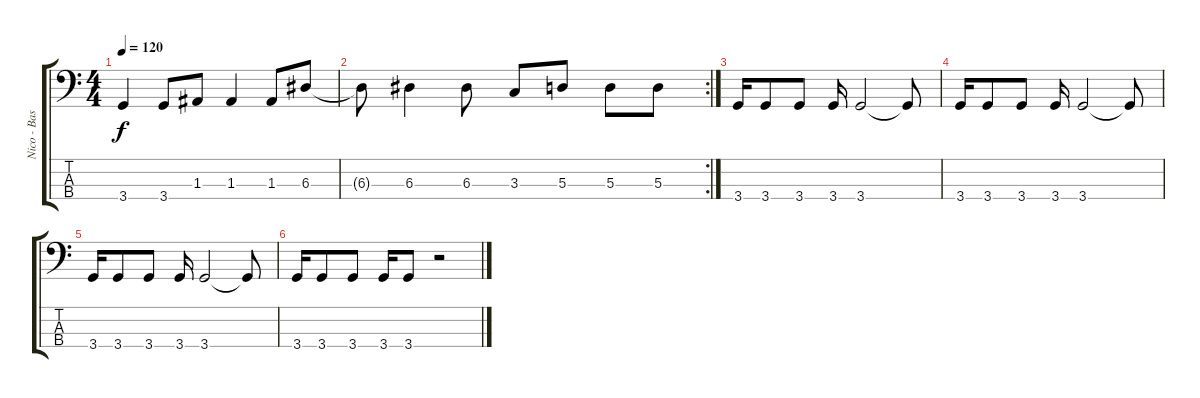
\track ("Nico - Basse" "Nico - Bas") {instrument electricbasspick}
\staff {score tabs}
\tuning (G2 D2 A1 E1) {hide}
\ts (4 4)
\tempo 120
\clef f4
\ks c
3.4.4{dy f} 3.4.8 1.3.8 1.3.4 1.3.8 6.3.8 |
\rc 2
6.3{t}.8 6.3.4 6.3.8 3.3.8 5.3.8 5.3.8 5.3.8 |
3.4.16 3.4.8 3.4.8 3.4.16 3.4.2 3.4{t}.8 |
3.4.16 3.4.8 3.4.8 3.4.16 3.4.2 3.4{t}.8 |
3.4.16 3.4.8 3.4.8 3.4.16 3.4.2 3.4{t}.8 |
3.4.16 3.4.8 3.4.8 3.4.16 3.4.8 r.2
